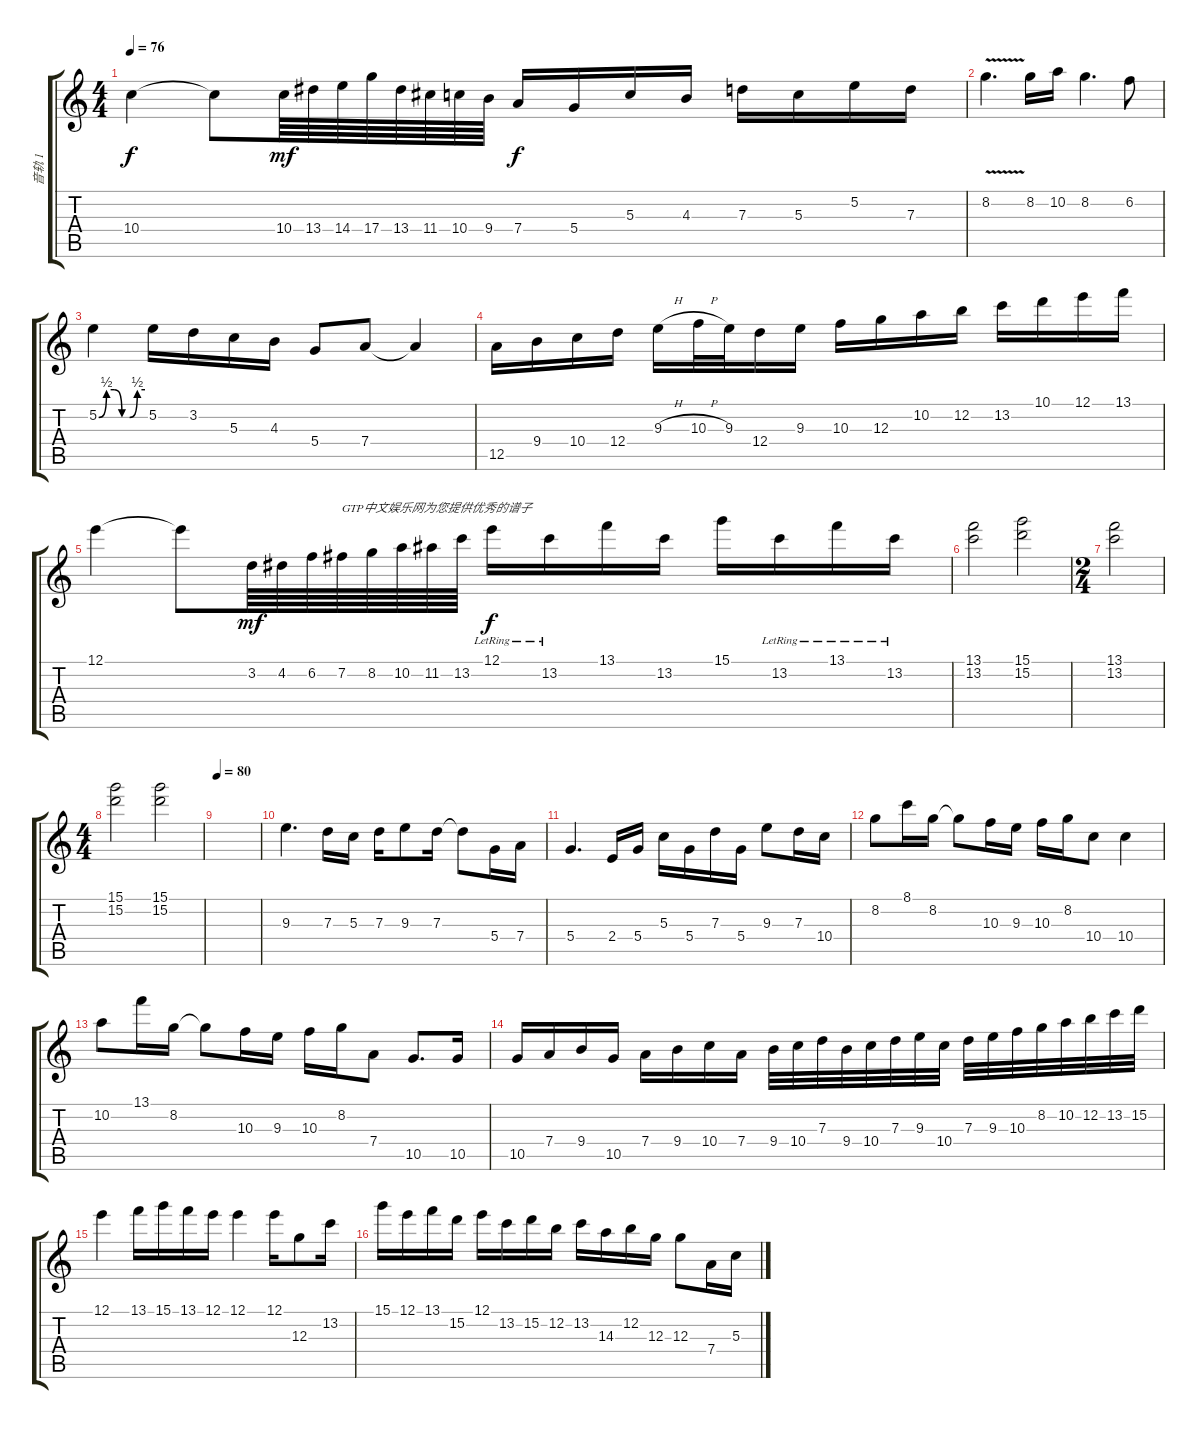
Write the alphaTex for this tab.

\track ("音轨 1" "音轨 1") {instrument overdrivenguitar}
\staff {score tabs}
\tuning (E4 B3 G3 D3 A2 E2) {hide}
\ts (4 4)
\tempo 76
\clef g2
\ks c
10.4.4{dy f} 10.4{t}.8 10.4.64{dy mf} 13.4.64 14.4.64 17.4.64 13.4.64 11.4.64 10.4.64 9.4.64 7.4.16{dy f} 5.4.16 5.3.16 4.3.16 7.3.16 5.3.16 5.2.16 7.3.16 |
8.2{v}.4{d} 8.2.16 10.2.16 8.2.4{d} 6.2.8 |
5.2{be (custom 0 0 10 2 20 2 30 0 40 0 50 2 60 2)}.4 5.2.16 3.2.16 5.3.16 4.3.16 5.4.8 7.4.8 7.4{t}.4 |
12.5.16 9.4.16 10.4.16 12.4.16 9.3{h}.16 10.3{h}.32 9.3.32 12.4.16 9.3.16 10.3.16 12.3.16 10.2.16 12.2.16 13.2.16 10.1.16 12.1.16 13.1.16 |
12.1.4 12.1{t}.8 3.2.64{dy mf} 4.2.64 6.2.64 7.2.64{txt "GTP中文娱乐网为您提供优秀的谱子"} 8.2.64 10.2.64 11.2.64 13.2.64 12.1{lr}.16{dy f} 13.2{lr}.16 13.1.16 13.2.16 15.1.16 13.2{lr}.16 13.1{lr}.16 13.2{lr}.16 |
(13.1 13.2).2{volume 12} (15.1 15.2).2 |
\ts (2 4)
(13.1 13.2).2 |
\ts (4 4)
(15.1 15.2).2 (15.1 15.2).2 |
\tempo 80
|
9.3.4{d volume 16} 7.3.16 5.3.16 7.3.16 9.3.8 7.3.16 7.3{t}.8 5.4.16 7.4.16 |
5.4.4{d} 2.4.16 5.4.16 5.3.16 5.4.16 7.3.16 5.4.16 9.3.8 7.3.16 10.4.16 |
8.2.8 8.1.16 8.2.16 8.2{t}.8 10.3.16 9.3.16 10.3.16 8.2.16 10.4.8 10.4.4 |
10.2.8 13.1.16 8.2.16 8.2{t}.8 10.3.16 9.3.16 10.3.16 8.2.16 7.4.8 10.5.8{d} 10.5.16 |
10.5.16 7.4.16 9.4.16 10.5.16 7.4.16 9.4.16 10.4.16 7.4.16 9.4.32 10.4.32 7.3.32 9.4.32 10.4.32 7.3.32 9.3.32 10.4.32 7.3.32 9.3.32 10.3.32 8.2.32 10.2.32 12.2.32 13.2.32 15.2.32 |
12.1.4 13.1.16 15.1.16 13.1.16 12.1.16 12.1.4 12.1.16 12.3.8 13.2.16 |
15.1.16 12.1.16 13.1.16 15.2.16 12.1.16 13.2.16 15.2.16 12.2.16 13.2.16 14.3.16 12.2.16 12.3.16 12.3.8 7.4.16 5.3.16
